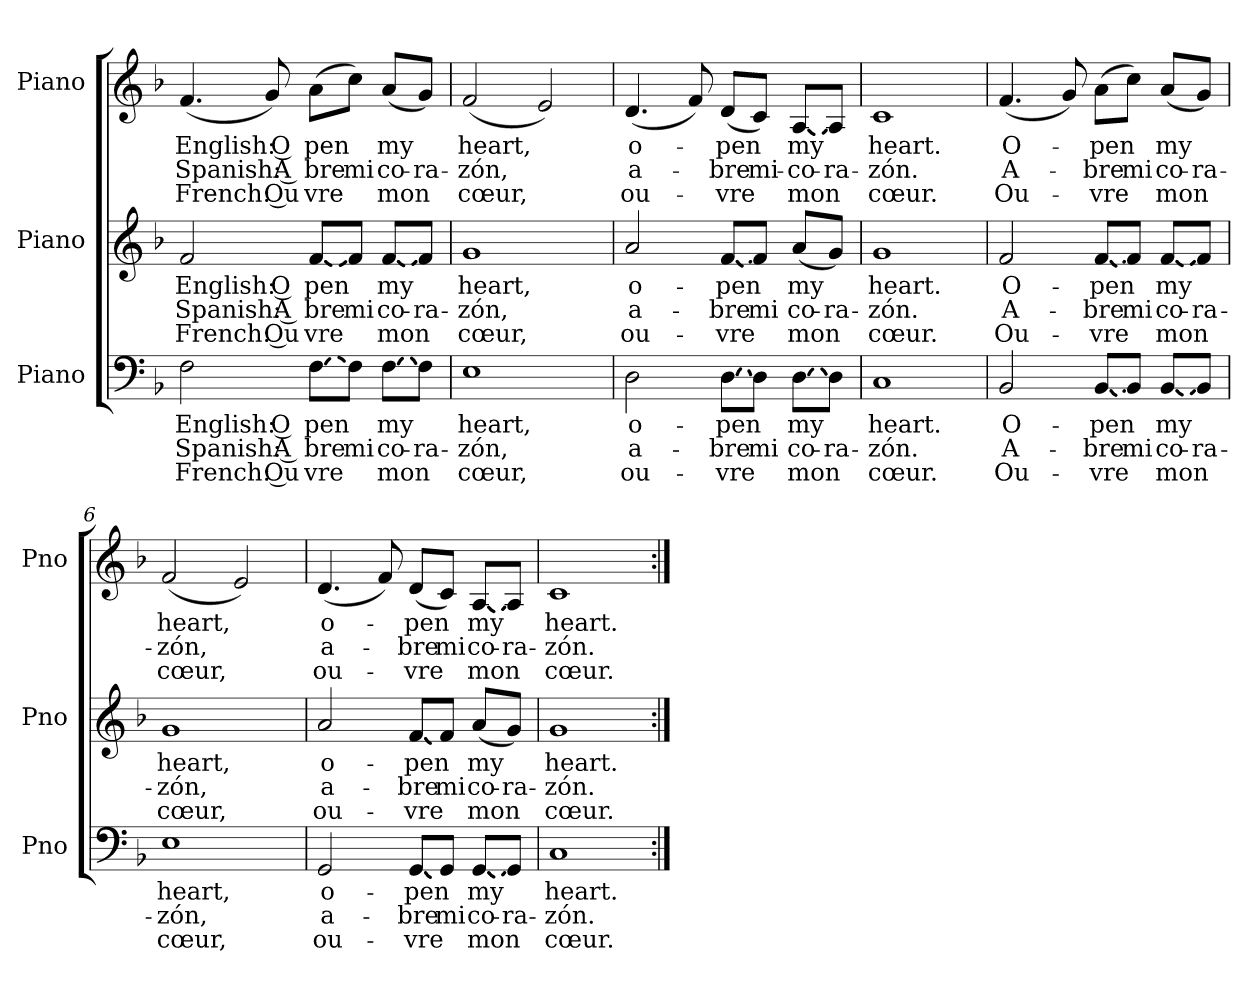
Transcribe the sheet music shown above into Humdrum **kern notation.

**kern	**text	**text	**text	**kern	**text	**text	**text	**kern	**text	**text	**text
*part3	*part3	*part3	*part3	*part2	*part2	*part2	*part2	*part1	*part1	*part1	*part1
*staff3	*staff3	*staff3	*staff3	*staff2	*staff2	*staff2	*staff2	*staff1	*staff1	*staff1	*staff1
*I"Piano	*	*	*	*I"Piano	*	*	*	*I"Piano	*	*	*
*I'Pno	*	*	*	*I'Pno	*	*	*	*I'Pno	*	*	*
*clefF4	*	*	*	*clefG2	*	*	*	*clefG2	*	*	*
*k[b-]	*	*	*	*k[b-]	*	*	*	*k[b-]	*	*	*
=1	=1	=1	=1	=1	=1	=1	=1	=1	=1	=1	=1
!	!LO:LY:b	!LO:LY:b	!LO:LY:b	!	!LO:LY:b	!LO:LY:b	!LO:LY:b	!	!LO:LY:b	!LO:LY:b	!LO:LY:b
2F\	English: O	Spanish: A	French: Ou	2f/	English: O	Spanish: A	French: Ou	(4.f/	English: O	Spanish: A	French: Ou
.	.	.	.	.	.	.	.	8g/)	.	.	.
!LO:T:dash	!LO:LY:b	!LO:LY:b	!LO:LY:b	!LO:T:dash	!LO:LY:b	!LO:LY:b	!LO:LY:b	!	!LO:LY:b	!LO:LY:b	!LO:LY:b
[8F\L	-pen	-bre	-vre	[8f/L	-pen	-bre	-vre	(>8a\L	-pen	-bre	-vre
!	!	!LO:LY:b	!	!	!	!LO:LY:b	!	!	!	!LO:LY:b	!
8F\J]	.	mi	.	8f/J]	.	mi	.	8cc\J)	.	mi	.
!LO:T:dash	!LO:LY:b	!LO:LY:b	!LO:LY:b	!LO:T:dash	!LO:LY:b	!LO:LY:b	!LO:LY:b	!	!LO:LY:b	!LO:LY:b	!LO:LY:b
[8F\L	my	co-	mon	[8f/L	my	co-	mon	(<8a/L	my	co-	mon
!	!	!LO:LY:b	!	!	!	!LO:LY:b	!	!	!	!LO:LY:b	!
8F\J]	.	-ra-	.	8f/J]	.	-ra-	.	8g/J)	.	-ra-	.
=2	=2	=2	=2	=2	=2	=2	=2	=2	=2	=2	=2
!	!LO:LY:b	!LO:LY:b	!LO:LY:b	!	!LO:LY:b	!LO:LY:b	!LO:LY:b	!	!LO:LY:b	!LO:LY:b	!LO:LY:b
1E	heart,	-zón,	cœur,	1g	heart,	-zón,	cœur,	(2f/	heart,	-zón,	cœur,
.	.	.	.	.	.	.	.	2e/)	.	.	.
=3	=3	=3	=3	=3	=3	=3	=3	=3	=3	=3	=3
!	!LO:LY:b	!LO:LY:b	!LO:LY:b	!	!LO:LY:b	!LO:LY:b	!LO:LY:b	!	!LO:LY:b	!LO:LY:b	!LO:LY:b
2D\	o-	a-	ou-	2a/	o-	a-	ou-	(<4.d/	o-	a-	ou-
.	.	.	.	.	.	.	.	8f/)	.	.	.
!LO:T:dash	!LO:LY:b	!LO:LY:b	!LO:LY:b	!LO:T:dash	!LO:LY:b	!LO:LY:b	!LO:LY:b	!	!LO:LY:b	!LO:LY:b	!LO:LY:b
[8D\L	-pen	-bre	-vre	[8f/L	-pen	bre	-vre	(<8d/L	-pen	-bre	-vre
!	!	!LO:LY:b	!	!	!	!LO:LY:b	!	!	!	!LO:LY:b	!
8D\J]	.	mi	.	8f/J]	.	mi	.	8c/J)	.	mi-	.
!LO:T:dash	!LO:LY:b	!LO:LY:b	!LO:LY:b	!	!LO:LY:b	!LO:LY:b	!LO:LY:b	!LO:T:dash	!LO:LY:b	!LO:LY:b	!LO:LY:b
[8D\L	my	co-	mon	(8a/L	my	co-	mon	[8A/L	my	co-	mon
!	!	!LO:LY:b	!	!	!	!LO:LY:b	!	!	!	!LO:LY:b	!
8D\J]	.	-ra-	.	8g/J)	.	-ra-	.	8A/J]	.	-ra-	.
=4	=4	=4	=4	=4	=4	=4	=4	=4	=4	=4	=4
!	!LO:LY:b	!LO:LY:b	!LO:LY:b	!	!LO:LY:b	!LO:LY:b	!LO:LY:b	!	!LO:LY:b	!LO:LY:b	!LO:LY:b
1C	heart.	-zón.	cœur.	1g	heart.	-zón.	cœur.	1c	heart.	-zón.	cœur.
!!LO:LB:g=z
=5	=5	=5	=5	=5	=5	=5	=5	=5	=5	=5	=5
!	!LO:LY:b	!LO:LY:b	!LO:LY:b	!	!LO:LY:b	!LO:LY:b	!LO:LY:b	!	!LO:LY:b	!LO:LY:b	!LO:LY:b
2BB-/	O-	A-	Ou-	2f/	O-	A-	Ou-	(4.f/	O-	A-	Ou-
.	.	.	.	.	.	.	.	8g/)	.	.	.
!LO:T:dash	!LO:LY:b	!LO:LY:b	!LO:LY:b	!LO:T:dash	!LO:LY:b	!LO:LY:b	!LO:LY:b	!	!LO:LY:b	!LO:LY:b	!LO:LY:b
[8BB-/L	-pen	-bre	-vre	[8f/L	-pen	-bre	-vre	(>8a\L	-pen	-bre	-vre
!	!	!LO:LY:b	!	!	!	!LO:LY:b	!	!	!	!LO:LY:b	!
8BB-/J]	.	mi	.	8f/J]	.	mi	.	8cc\J)	.	mi	.
!LO:T:dash	!LO:LY:b	!LO:LY:b	!LO:LY:b	!LO:T:dash	!LO:LY:b	!LO:LY:b	!LO:LY:b	!	!LO:LY:b	!LO:LY:b	!LO:LY:b
[8BB-/L	my	co-	mon	[8f/L	my	co-	mon	(<8a/L	my	co-	mon
!	!	!LO:LY:b	!	!	!	!LO:LY:b	!	!	!	!LO:LY:b	!
8BB-/J]	.	-ra-	.	8f/J]	.	-ra-	.	8g/J)	.	-ra-	.
=6	=6	=6	=6	=6	=6	=6	=6	=6	=6	=6	=6
!	!LO:LY:b	!LO:LY:b	!LO:LY:b	!	!LO:LY:b	!LO:LY:b	!LO:LY:b	!	!LO:LY:b	!LO:LY:b	!LO:LY:b
1E	heart,	-zón,	cœur,	1g	heart,	-zón,	cœur,	(2f/	heart,	-zón,	cœur,
.	.	.	.	.	.	.	.	2e/)	.	.	.
=7	=7	=7	=7	=7	=7	=7	=7	=7	=7	=7	=7
!	!LO:LY:b	!LO:LY:b	!LO:LY:b	!	!LO:LY:b	!LO:LY:b	!LO:LY:b	!	!LO:LY:b	!LO:LY:b	!LO:LY:b
2GG/	o-	a-	ou-	2a/	o-	a-	ou-	(<4.d/	o-	a-	ou-
.	.	.	.	.	.	.	.	8f/)	.	.	.
!LO:T:dash	!LO:LY:b	!LO:LY:b	!LO:LY:b	!LO:T:dash	!LO:LY:b	!LO:LY:b	!LO:LY:b	!	!LO:LY:b	!LO:LY:b	!LO:LY:b
[8GG/L	-pen	bre	-vre	[8f/L	-pen	bre	-vre	(<8d/L	-pen	-bre	-vre
!	!	!LO:LY:b	!	!	!	!LO:LY:b	!	!	!	!LO:LY:b	!
8GG/J]	.	mi	.	8f/J]	.	mi	.	8c/J)	.	mi	.
!LO:T:dash	!LO:LY:b	!LO:LY:b	!LO:LY:b	!	!LO:LY:b	!LO:LY:b	!LO:LY:b	!LO:T:dash	!LO:LY:b	!LO:LY:b	!LO:LY:b
[8GG/L	my	co-	mon	(<8a/L	my	co-	mon	[8A/L	my	co-	mon
!	!	!LO:LY:b	!	!	!	!LO:LY:b	!	!	!	!LO:LY:b	!
8GG/J]	.	-ra-	.	8g/J)	.	-ra-	.	8A/J]	.	-ra-	.
=8	=8	=8	=8	=8	=8	=8	=8	=8	=8	=8	=8
!	!LO:LY:b	!LO:LY:b	!LO:LY:b	!	!LO:LY:b	!LO:LY:b	!LO:LY:b	!	!LO:LY:b	!LO:LY:b	!LO:LY:b
1C	heart.	-zón.	cœur.	1g	heart.	-zón.	cœur.	1c	heart.	-zón.	cœur.
=:|!	=:|!	=:|!	=:|!	=:|!	=:|!	=:|!	=:|!	=:|!	=:|!	=:|!	=:|!
*-	*-	*-	*-	*-	*-	*-	*-	*-	*-	*-	*-
